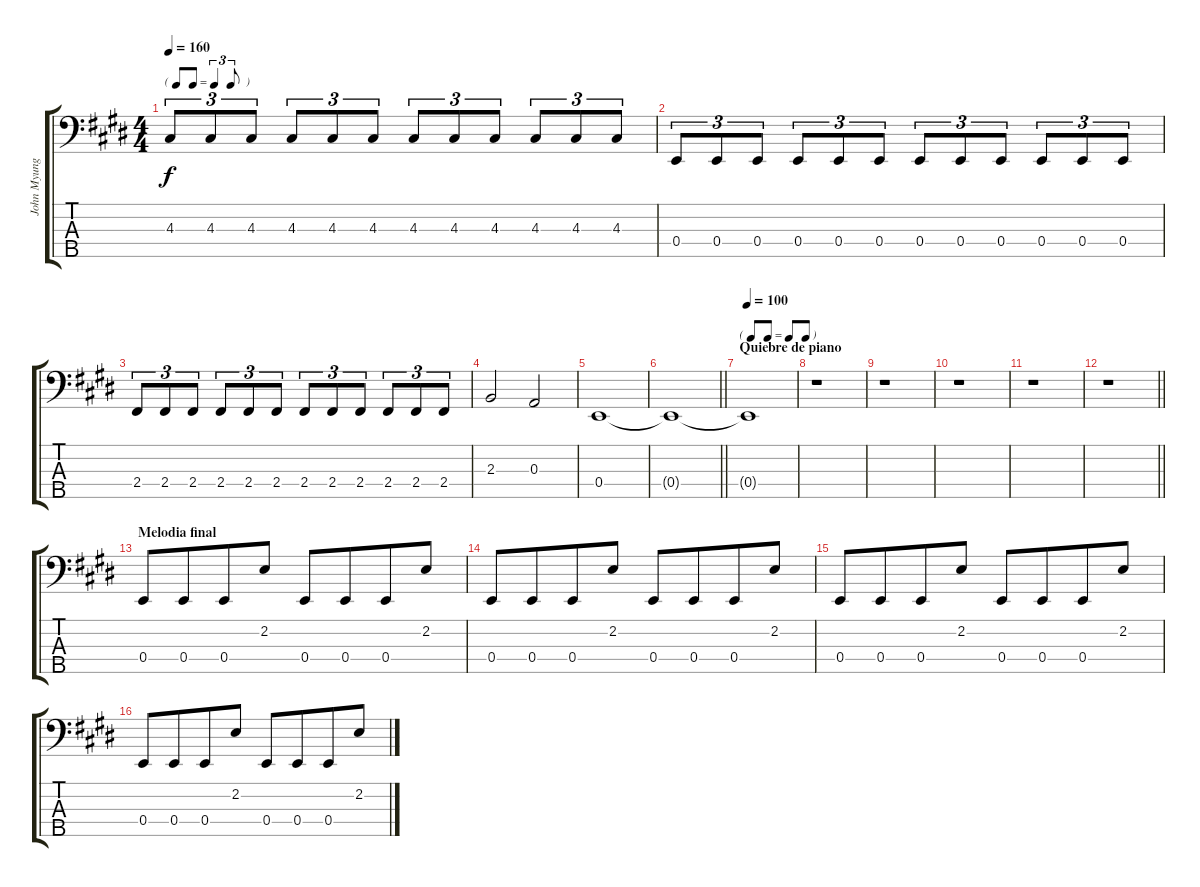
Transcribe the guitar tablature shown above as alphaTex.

\track ("John Myung" "John Myung") {instrument electricbassfinger}
\staff {score tabs}
\tuning (G2 D2 A1 E1 B0) {hide}
\ts (4 4)
\tf triplet8th
\tempo 160
\clef f4
\ks e
4.3.8{tu (3 2) dy f} 4.3.8{tu (3 2)} 4.3.8{tu (3 2)} 4.3.8{tu (3 2)} 4.3.8{tu (3 2)} 4.3.8{tu (3 2)} 4.3.8{tu (3 2)} 4.3.8{tu (3 2)} 4.3.8{tu (3 2)} 4.3.8{tu (3 2)} 4.3.8{tu (3 2)} 4.3.8{tu (3 2)} |
0.4.8{tu (3 2)} 0.4.8{tu (3 2)} 0.4.8{tu (3 2)} 0.4.8{tu (3 2)} 0.4.8{tu (3 2)} 0.4.8{tu (3 2)} 0.4.8{tu (3 2)} 0.4.8{tu (3 2)} 0.4.8{tu (3 2)} 0.4.8{tu (3 2)} 0.4.8{tu (3 2)} 0.4.8{tu (3 2)} |
2.4.8{tu (3 2)} 2.4.8{tu (3 2)} 2.4.8{tu (3 2)} 2.4.8{tu (3 2)} 2.4.8{tu (3 2)} 2.4.8{tu (3 2)} 2.4.8{tu (3 2)} 2.4.8{tu (3 2)} 2.4.8{tu (3 2)} 2.4.8{tu (3 2)} 2.4.8{tu (3 2)} 2.4.8{tu (3 2)} |
2.3.2 0.3.2 |
0.4.1 |
\barLineRight lightlight
0.4{t}.1{volume 0} |
\tf none
\section ("" "Quiebre de piano")
\tempo 100
0.4{t}.1 |
r.1 |
r.1 |
r.1 |
r.1 |
\barLineRight lightlight
r.1 |
\section ("" "Melodia final")
0.4.8{volume 13} 0.4.8{beam merge} 0.4.8 2.2.8 0.4.8 0.4.8{beam merge} 0.4.8 2.2.8 |
0.4.8 0.4.8{beam merge} 0.4.8 2.2.8 0.4.8 0.4.8{beam merge} 0.4.8 2.2.8 |
0.4.8 0.4.8{beam merge} 0.4.8 2.2.8 0.4.8 0.4.8{beam merge} 0.4.8 2.2.8 |
0.4.8 0.4.8{beam merge} 0.4.8 2.2.8 0.4.8 0.4.8{beam merge} 0.4.8 2.2.8
